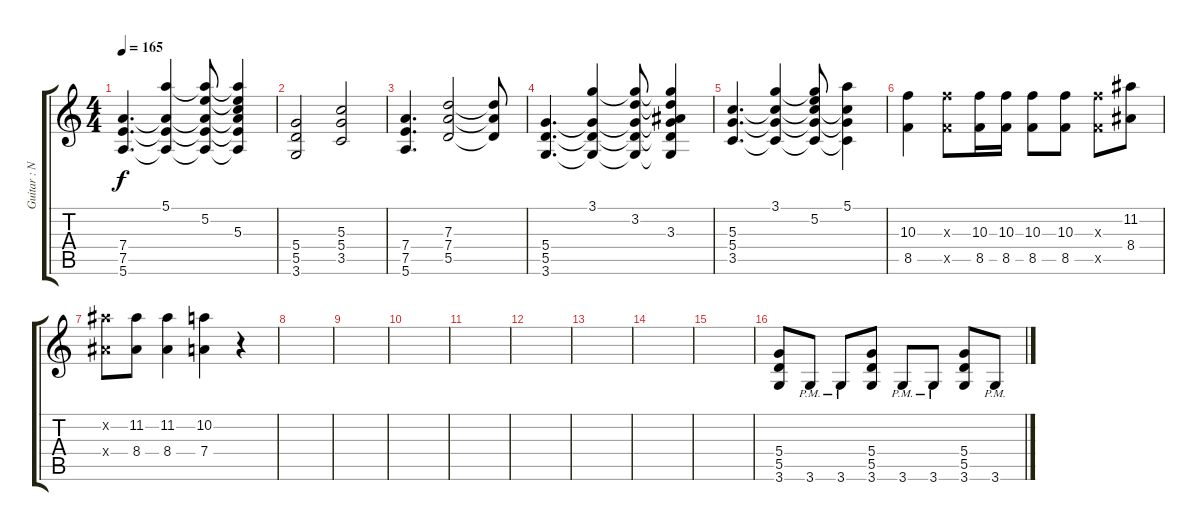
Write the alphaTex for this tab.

\track ("Guitar : Nakano Azusa - Nyan" "Guitar : N") {instrument overdrivenguitar}
\staff {score tabs}
\tuning (E4 B3 G3 D3 A2 E2) {hide}
\ts (4 4)
\tempo 165
\clef g2
\ks c
(7.4 7.5 5.6).4{d dy f} (5.1 7.4{t} 7.5{t} 5.6{t}).4 (5.1{t} 5.2 7.4{t} 7.5{t} 5.6{t}).8 (5.1{t} 5.2{t} 5.3 7.4{t} 7.5{t} 5.6{t}).4 |
(5.4 5.5 3.6).2 (5.3 5.4 3.5).2 |
(7.4 7.5 5.6).4{d} (7.3 7.4 5.5).2 (7.3{t} 7.4{t} 5.5{t}).8 |
(5.4 5.5 3.6).4{d} (3.1 5.4{t} 5.5{t} 3.6{t}).4 (3.1{t} 3.2 5.4{t} 5.5{t} 3.6{t}).8 (3.1{t} 3.2{t} 3.3 5.4{t} 5.5{t} 3.6{t}).4 |
(5.3 5.4 3.5).4{d} (3.1 5.3{t} 5.4{t} 3.5{t}).4 (3.1{t} 5.2 5.3{t} 5.4{t} 3.5{t}).8 (5.1 5.3{t} 5.4{t} 3.5{t}).4 |
(10.3 8.5).4 (10.3{x} 8.5{x}).8 (10.3 8.5).16 (10.3 8.5).16 (10.3 8.5).8 (10.3 8.5).8 (10.3{x} 8.5{x}).8 (11.2 8.4).8 |
(11.2{x} 8.4{x}).8 (11.2 8.4).8 (11.2 8.4).4 (10.2 7.4).4 r.4 |
|
|
|
|
|
|
|
|
(5.4 5.5 3.6).8 3.6{pm}.8 3.6{pm}.8 (5.4 5.5 3.6).8 3.6{pm}.8 3.6{pm}.8 (5.4 5.5 3.6).8 3.6{pm}.8
